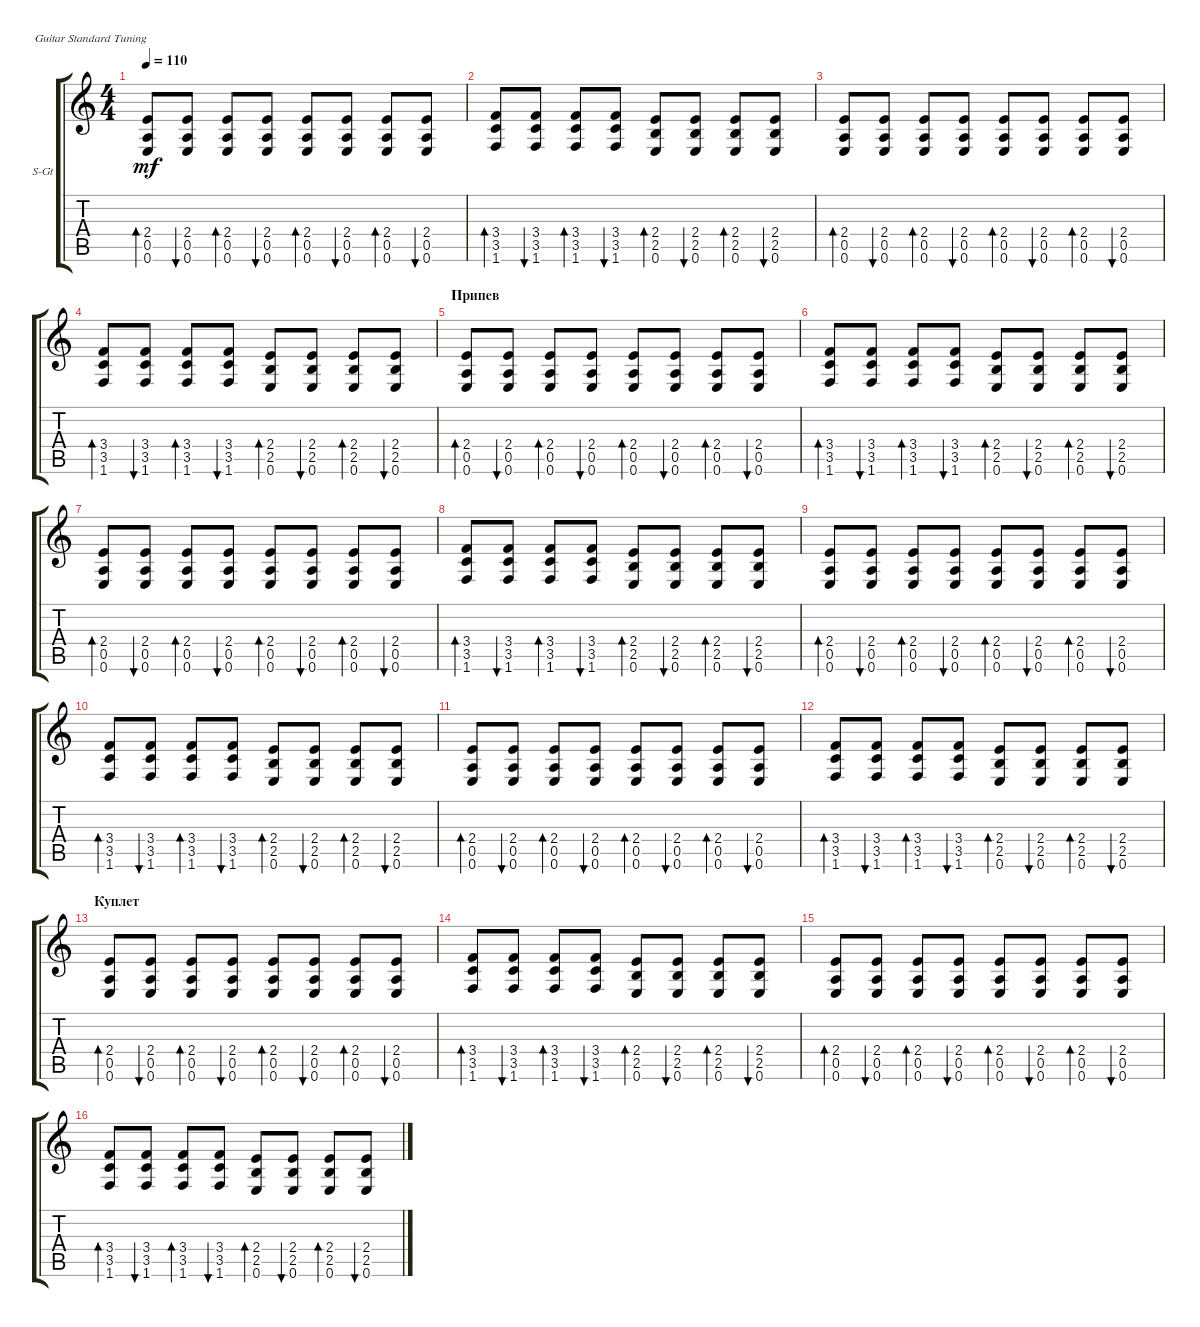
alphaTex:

\defaultSystemsLayout 4
\bracketExtendMode groupsimilarinstruments
\firstSystemTrackNameOrientation horizontal
\otherSystemsTrackNameOrientation horizontal
\track ("В. Бутусов (гитара)" "S-Gt") {instrument acousticguitarsteel}
\staff {score tabs}
\tuning (E4 B3 G3 D3 A2 E2)
\ts (4 4)
\tempo 110
\clef g2
\ks c
(0.6 0.5 2.4).8{bd 73 dy mf} (0.6 0.5 2.4).8{bu 72} (0.6 0.5 2.4).8{bd 73} (0.6 0.5 2.4).8{bu 72} (0.6 0.5 2.4).8{bd 73} (0.6 0.5 2.4).8{bu 72} (0.6 0.5 2.4).8{bd 73} (0.6 0.5 2.4).8{bu 72} |
(1.6 3.5 3.4).8{bd 72} (1.6 3.5 3.4).8{bu 72} (1.6 3.5 3.4).8{bd 72} (1.6 3.5 3.4).8{bu 72} (0.6 2.5 2.4).8{bd 72} (0.6 2.5 2.4).8{bu 72} (0.6 2.5 2.4).8{bd 72} (0.6 2.5 2.4).8{bu 72} |
(0.6 0.5 2.4).8{bd 73} (0.6 0.5 2.4).8{bu 72} (0.6 0.5 2.4).8{bd 73} (0.6 0.5 2.4).8{bu 72} (0.6 0.5 2.4).8{bd 73} (0.6 0.5 2.4).8{bu 72} (0.6 0.5 2.4).8{bd 73} (0.6 0.5 2.4).8{bu 72} |
(1.6 3.5 3.4).8{bd 72} (1.6 3.5 3.4).8{bu 72} (1.6 3.5 3.4).8{bd 72} (1.6 3.5 3.4).8{bu 72} (0.6 2.5 2.4).8{bd 72} (0.6 2.5 2.4).8{bu 72} (0.6 2.5 2.4).8{bd 72} (0.6 2.5 2.4).8{bu 72} |
\section ("" "Припев")
(0.6 0.5 2.4).8{bd 73} (0.6 0.5 2.4).8{bu 72} (0.6 0.5 2.4).8{bd 73} (0.6 0.5 2.4).8{bu 72} (0.6 0.5 2.4).8{bd 73} (0.6 0.5 2.4).8{bu 72} (0.6 0.5 2.4).8{bd 73} (0.6 0.5 2.4).8{bu 72} |
(1.6 3.5 3.4).8{bd 72} (1.6 3.5 3.4).8{bu 72} (1.6 3.5 3.4).8{bd 72} (1.6 3.5 3.4).8{bu 72} (0.6 2.5 2.4).8{bd 72} (0.6 2.5 2.4).8{bu 72} (0.6 2.5 2.4).8{bd 72} (0.6 2.5 2.4).8{bu 72} |
(0.6 0.5 2.4).8{bd 73} (0.6 0.5 2.4).8{bu 72} (0.6 0.5 2.4).8{bd 73} (0.6 0.5 2.4).8{bu 72} (0.6 0.5 2.4).8{bd 73} (0.6 0.5 2.4).8{bu 72} (0.6 0.5 2.4).8{bd 73} (0.6 0.5 2.4).8{bu 72} |
(1.6 3.5 3.4).8{bd 72} (1.6 3.5 3.4).8{bu 72} (1.6 3.5 3.4).8{bd 72} (1.6 3.5 3.4).8{bu 72} (0.6 2.5 2.4).8{bd 72} (0.6 2.5 2.4).8{bu 72} (0.6 2.5 2.4).8{bd 72} (0.6 2.5 2.4).8{bu 72} |
(0.6 0.5 2.4).8{bd 73} (0.6 0.5 2.4).8{bu 72} (0.6 0.5 2.4).8{bd 73} (0.6 0.5 2.4).8{bu 72} (0.6 0.5 2.4).8{bd 73} (0.6 0.5 2.4).8{bu 72} (0.6 0.5 2.4).8{bd 73} (0.6 0.5 2.4).8{bu 72} |
(1.6 3.5 3.4).8{bd 72} (1.6 3.5 3.4).8{bu 72} (1.6 3.5 3.4).8{bd 72} (1.6 3.5 3.4).8{bu 72} (0.6 2.5 2.4).8{bd 72} (0.6 2.5 2.4).8{bu 72} (0.6 2.5 2.4).8{bd 72} (0.6 2.5 2.4).8{bu 72} |
(0.6 0.5 2.4).8{bd 73} (0.6 0.5 2.4).8{bu 72} (0.6 0.5 2.4).8{bd 73} (0.6 0.5 2.4).8{bu 72} (0.6 0.5 2.4).8{bd 73} (0.6 0.5 2.4).8{bu 72} (0.6 0.5 2.4).8{bd 73} (0.6 0.5 2.4).8{bu 72} |
(1.6 3.5 3.4).8{bd 72} (1.6 3.5 3.4).8{bu 72} (1.6 3.5 3.4).8{bd 72} (1.6 3.5 3.4).8{bu 72} (0.6 2.5 2.4).8{bd 72} (0.6 2.5 2.4).8{bu 72} (0.6 2.5 2.4).8{bd 72} (0.6 2.5 2.4).8{bu 72} |
\section ("" "Куплет")
(0.6 0.5 2.4).8{bd 73} (0.6 0.5 2.4).8{bu 72} (0.6 0.5 2.4).8{bd 73} (0.6 0.5 2.4).8{bu 72} (0.6 0.5 2.4).8{bd 73} (0.6 0.5 2.4).8{bu 72} (0.6 0.5 2.4).8{bd 73} (0.6 0.5 2.4).8{bu 72} |
(1.6 3.5 3.4).8{bd 72} (1.6 3.5 3.4).8{bu 72} (1.6 3.5 3.4).8{bd 72} (1.6 3.5 3.4).8{bu 72} (0.6 2.5 2.4).8{bd 72} (0.6 2.5 2.4).8{bu 72} (0.6 2.5 2.4).8{bd 72} (0.6 2.5 2.4).8{bu 72} |
(0.6 0.5 2.4).8{bd 73} (0.6 0.5 2.4).8{bu 72} (0.6 0.5 2.4).8{bd 73} (0.6 0.5 2.4).8{bu 72} (0.6 0.5 2.4).8{bd 73} (0.6 0.5 2.4).8{bu 72} (0.6 0.5 2.4).8{bd 73} (0.6 0.5 2.4).8{bu 72} |
(1.6 3.5 3.4).8{bd 72} (1.6 3.5 3.4).8{bu 72} (1.6 3.5 3.4).8{bd 72} (1.6 3.5 3.4).8{bu 72} (0.6 2.5 2.4).8{bd 72} (0.6 2.5 2.4).8{bu 72} (0.6 2.5 2.4).8{bd 72} (0.6 2.5 2.4).8{bu 72}
